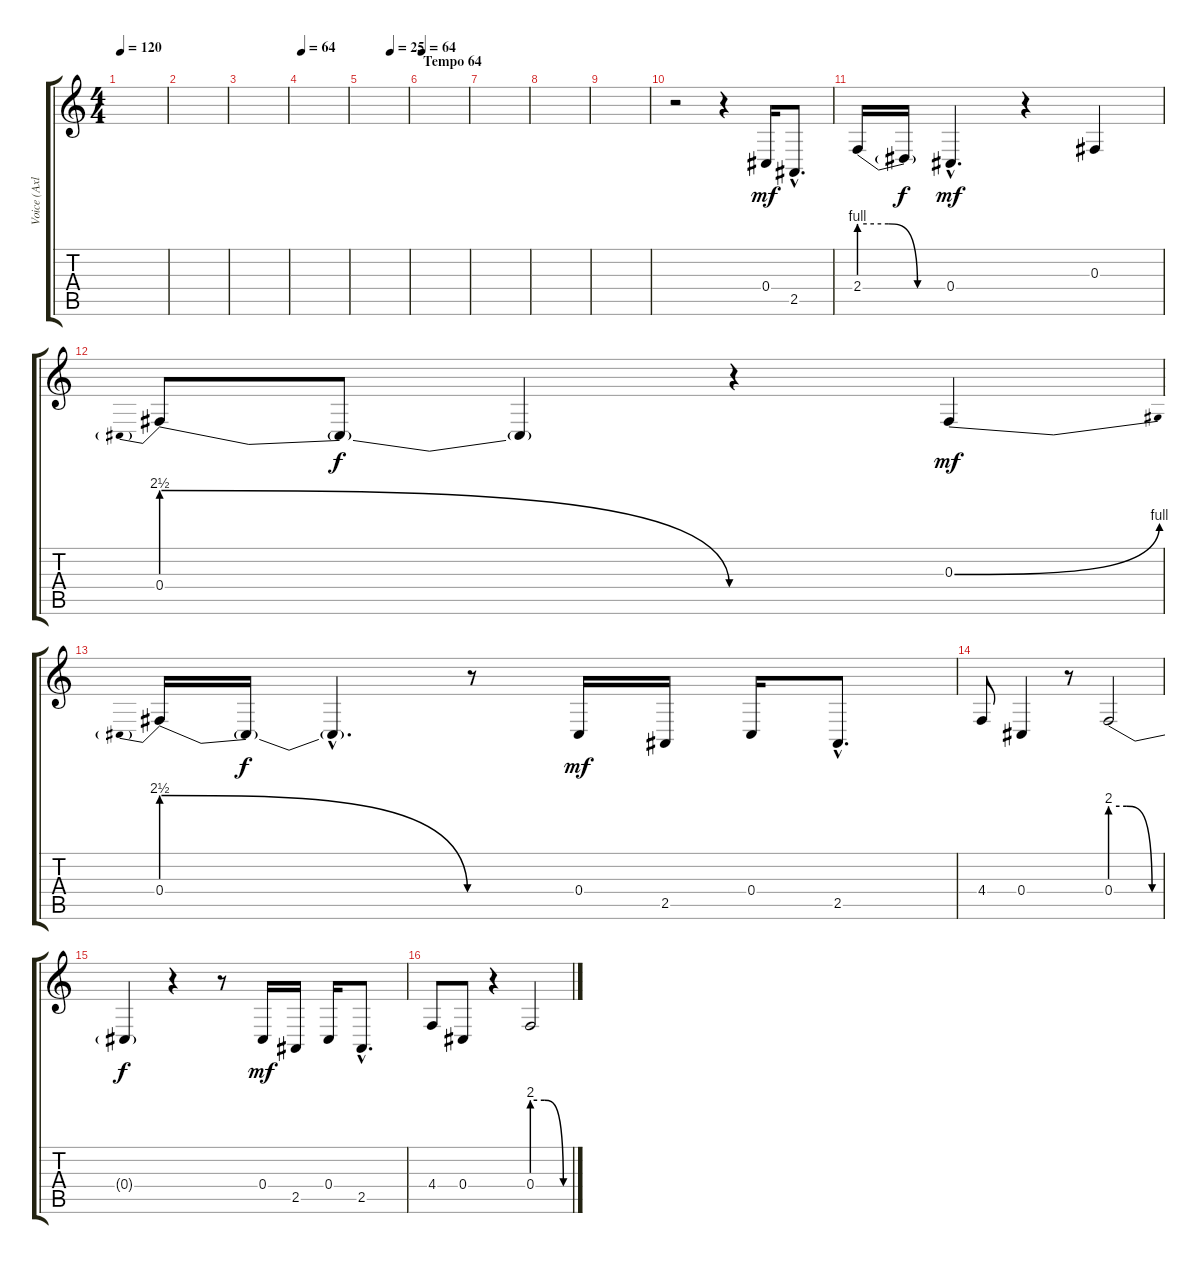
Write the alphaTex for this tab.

\track ("Voice (Axl)" "Voice (Axl") {instrument whistle}
\staff {score tabs}
\tuning (Eb4 Bb3 Gb3 Db3 Ab2 Eb2) {hide}
\ts (4 4)
\tempo 120
\clef g2
\ks c
|
|
|
\tempo 64
|
\tempo (25 0.625)
|
\section ("" "Tempo 64")
\tempo 64
|
|
|
|
r.2 r.4 0.4.16{dy mf} 2.5{hac}.8{d} |
2.4{be (custom 0 4 20 4 40 0 60 0)}.16 2.4{t}.16{dy f} 0.4{hac}.4{d dy mf} r.4 0.3.4 |
0.4{be (prebendrelease 0 10 60 0)}.8 0.4{t}.8{dy f} 0.4{t}.4 r.4 0.3{be (bend 0 0 60 4)}.4{dy mf} |
0.4{be (prebendrelease 0 10 60 0)}.16 0.4{t}.16{dy f} 0.4{hac t}.4{d} r.8 0.4.16{dy mf} 2.5.16 0.4.16 2.5{hac}.8{d} |
4.4.8 0.4.4 r.8 0.4{be (custom 0 8 20 8 51 0 60 0)}.2 |
0.4{t}.4{dy f} r.4 r.8 0.4.16{dy mf} 2.5.16 0.4.16 2.5{hac}.8{d} |
4.4.8 0.4.8 r.4 0.4{be (custom 0 8 20 8 51 0 60 0)}.2
